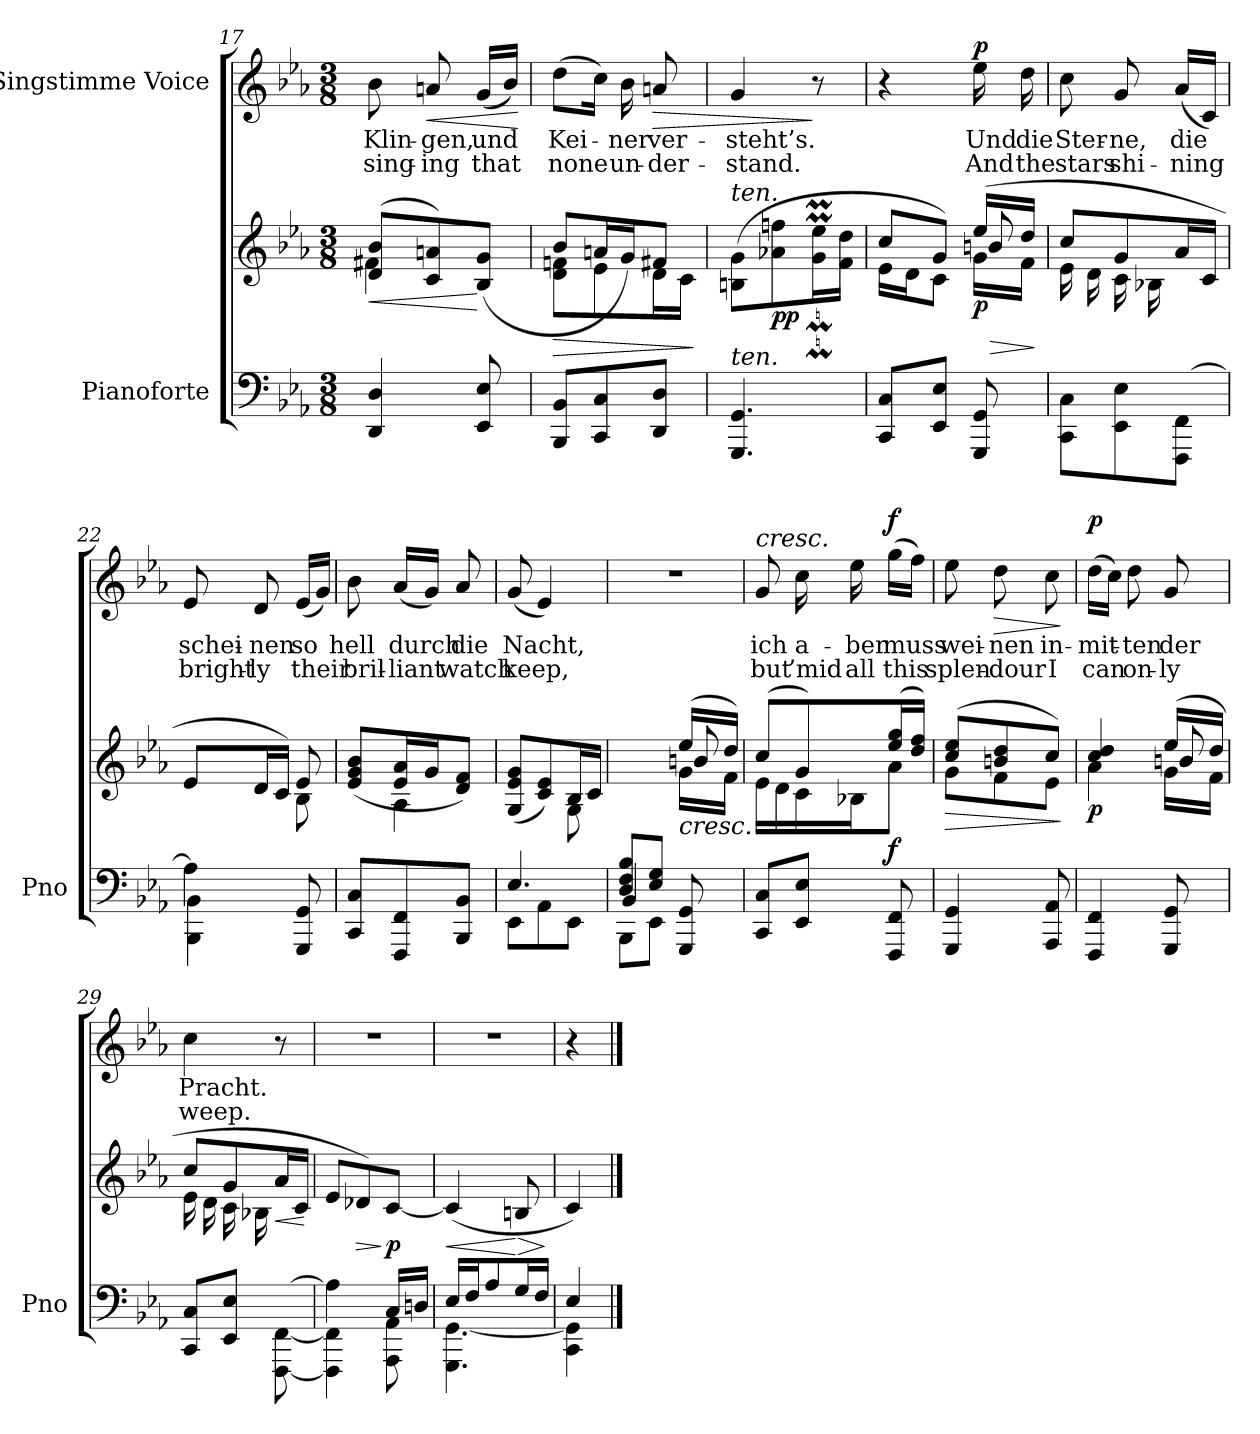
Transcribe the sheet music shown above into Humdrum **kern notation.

**kern	**kern	**dynam	**kern	**text	**text	**dynam
*part2	*part2	*part2	*part1	*part1	*part1	*part1
*staff3	*staff2	*staff2/3	*staff1	*staff1	*staff1	*staff1
*I"Pianoforte	*	*	*I"Singstimme Voice	*	*	*
*I'Pno	*	*	*	*	*	*
*clefF4	*clefG2	*	*clefG2	*	*	*
*k[b-e-a-]	*k[b-e-a-]	*	*k[b-e-a-]	*	*	*
*M3/8	*M3/8	*	*M3/8	*	*	*
=17	=17	=17	=17	=17	=17	=17
!	!	!LO:HP:b	!	!LO:LY:b	!LO:LY:b	!
*	*^	*	*	*	*	*
4DD/ 4D/	(8d/ 8b-/L	4f#X\	<	8b-\	Klin-	sing-	.
!	!	!	!	!	!LO:LY:b	!LO:LY:b	!LO:HP:b
.	8c/ 8an/)	.	.	8an/	-gen,	-ing	<
!	!	!	!	!	!LO:LY:b	!LO:LY:b	!
8EE-/ 8E-/	(>8B-/ 8g/J	8ryy	[	(16g/LL	und	that	.
.	.	.	.	16b-/JJ)	.	.	.
*	*v	*v	*	*	*	*	*
.	.	.	.	.	.	[
!!LO:LB:g=z
=18	=18	=18	=18	=18	=18	=18
!	!	!LO:HP:b	!	!LO:LY:b	!LO:LY:b	!
*	*^	*	*	*	*	*
8BBB-/ 8BB-/L	8b-/L	8d\ 8fn\L	>	(8dd\L	Kei-	none	.
8CC/ 8C/	16an/L	8e-\	.	16cc\Jk)	.	.	.
!	!	!	!	!	!LO:LY:b	!LO:LY:b	!
.	16g/J)	.	.	16b-\	-ner	un-	.
!	!	!	!	!	!LO:LY:b	!LO:LY:b	!LO:HP:b
8DD/ 8D/J	8f#X/J	16d\L	.	8an/	ver-	-der-	>
.	.	16c\JJ	.	.	.	.	.
*	*v	*v	*	*	*	*	*
.	.	]	.	.	.	.
=19	=19	=19	=19	=19	=19	=19
!	!LO:TX:a:i:t=ten.	!	!	!	!	!
!LO:TX:a:i:t=ten.	!	!	!	!	!	!
!	!	!	!	!LO:LY:b	!LO:LY:b	!
4.GGG/ 4.GG/	(8Bn\ 8g\L	.	4g/	-steht’s.	-stand.	.
!	!	!LO:DY:b	!	!	!	!
.	8a-X\ 8ffn\	pp	.	.	.	.
.	16g\M 16ee-\ML	.	8r	.	.	]
.	16f\ 16dd\JJ	.	.	.	.	.
=20	=20	=20	=20	=20	=20	=20
*	*^	*	*	*	*	*
*	*	*^	*	*	*	*	*
8CC/ 8C/L	8cc/L	16e-\LL	4ryy	.	4r	.	.	.
.	.	16d\J	.	.	.	.	.	.
8EE-/ 8E-/J	8g/J)	8c\J	.	.	.	.	.	.
!	!	!	!	!LO:HP:b	!	!LO:LY:b	!LO:LY:b	!
!	!	!	!	!LO:DY:n=1:b	!	!	!	!LO:DY:a
8GGG/ 8GG/	(16ee-/LL	16g\LL	8bn/	> p	16ee-\	Und	And	p
!	!	!	!	!	!	!LO:LY:b	!LO:LY:b	!
.	16dd/JJ	16f\JJ	.	.	16dd\	die	the	.
*	*v	*v	*v	*	*	*	*	*
.	.	]	.	.	.	.
=21	=21	=21	=21	=21	=21	=21
*^	*^	*	*	*	*	*
!	!	!	!	!	!	!LO:LY:b	!LO:LY:b	!
4ryy	8CC\ 8C\L	8cc/L	16e-\LL	.	8cc\	Ster-	stars	.
.	.	.	16d\	.	.	.	.	.
!	!	!	!	!	!	!LO:LY:b	!LO:LY:b	!
.	8EE-\ 8E-\	8g/	16c\	.	8g/	-ne,	shi-	.
.	.	.	16B-X\J	.	.	.	.	.
!	!	!	!	!	!	!LO:LY:b	!LO:LY:b	!
[8A-/J	8FFF\ 8FF\J	16a-/L	8ryy	.	(16a-/LL	die	-ning	.
.	.	16c/JJ	.	.	16c/JJ)	.	.	.
!!LO:LB:g=z
=22	=22	=22	=22	=22	=22	=22	=22	=22
!	!	!	!	!	!	!LO:LY:b	!LO:LY:b	!
4A-\]	4BBB-\ 4BB-\	8e-/L	4ryy	.	8e-/	schei-	bright-	.
!	!	!	!	!	!	!LO:LY:b	!LO:LY:b	!
.	.	16d/L	.	.	8d/	-nen	-ly	.
.	.	16c/JJ)	.	.	.	.	.	.
!	!	!	!	!	!	!LO:LY:b	!LO:LY:b	!
8ryy	8GGG/ 8GG/	8e-/	8B-\	.	(16e-/LL	so	their	.
.	.	.	.	.	16g/JJ)	.	.	.
*v	*v	*	*	*	*	*	*	*
=23	=23	=23	=23	=23	=23	=23	=23
!	!	!	!	!	!LO:LY:b	!LO:LY:b	!
8CC/ 8C/L	(8e-/ 8g/ 8b-/L	8ryy	.	8b-\	hell	bril-	.
!	!	!	!	!	!LO:LY:b	!LO:LY:b	!
8FFF/ 8FF/	16e-/ 16a-/L	4A-\	.	(16a-/LL	durch	-liant	.
.	16g/J	.	.	16g/JJ)	.	.	.
!	!	!	!	!	!LO:LY:b	!LO:LY:b	!
8BBB-/ 8BB-/J	8d/ 8f/J)	.	.	8a-/	die	watch	.
=24	=24	=24	=24	=24	=24	=24	=24
*^	*	*	*	*	*	*	*
!	!	!	!	!	!	!LO:LY:b	!LO:LY:b	!
4.E-/	8EE-\L	(8G/ 8e-/ 8g/L	4ryy	.	(8g/	Nacht,	keep,	.
.	8AA-\	8c/ 8e-/)	.	.	4e-/)	.	.	.
.	8EE-\J	16B-/L	8G\	.	.	.	.	.
.	.	16c/JJ	.	.	.	.	.	.
=25	=25	=25	=25	=25	=25	=25	=25	=25
*	*^	*	*^	*	*	*	*	*
8D/ 8F/ 8B-/L	4BB-/	8BBB-\L	4ryy	4ryy	4ryy	.	4.r	.	.	.
8E-/ 8G/J	.	8EE-\J	.	.	.	.	.	.	.	.
!	!	!	!LO:TX:b:i:t=cresc.	!	!	!	!	!	!	!
8ryy	8GGG/ 8GG/	8ryy	(16ee-/LL	16g\LL	8bn/	.	.	.	.	.
.	.	.	16dd/JJ)	16f\JJ	.	.	.	.	.	.
*v	*v	*v	*	*	*	*	*	*	*	*
*	*	*v	*v	*	*	*	*	*
=26	=26	=26	=26	=26	=26	=26	=26
!	!	!	!	!LO:TX:a:i:t=cresc.	!	!	!
!	!	!	!	!	!LO:LY:b	!LO:LY:b	!
8CC/ 8C/L	(8cc/L	16e-\LL	.	8g/	ich	but	.
.	.	16d\	.	.	.	.	.
!	!	!	!	!	!LO:LY:b	!LO:LY:b	!
8EE-/ 8E-/J	8g/)	16c\	.	16cc\	a-	’mid	.
!	!	!	!	!	!LO:LY:b	!LO:LY:b	!
.	.	16B-X\J	.	16ee-\	-ber	all	.
!	!	!	!LO:DY:b	!	!LO:LY:b	!LO:LY:b	!LO:DY:a
8FFF/ 8FF/	(16ee-/ 16gg/L	8a-\J	f	(16gg\LL	muss	this	f
.	16dd/ 16ff/JJ)	.	.	16ff\JJ)	.	.	.
!!LO:LB:g=z
=27	=27	=27	=27	=27	=27	=27	=27
!	!	!	!LO:HP:b	!	!LO:LY:b	!LO:LY:b	!
4GGG/ 4GG/	(8cc/ 8ee-/L	8g\L	>	8ee-\	wei-	splen-	.
!	!	!	!	!	!LO:LY:b	!LO:LY:b	!LO:HP:b
.	8bn/ 8dd/	8f\	.	8dd\	-nen	-dour	>
!	!	!	!	!	!LO:LY:b	!LO:LY:b	!
8AAA-/ 8AA-/	8cc/J)	8e-\J	.	8cc\	in-	I	.
*	*v	*v	*	*	*	*	*
.	.	]	.	.	.	]
=28	=28	=28	=28	=28	=28	=28
*	*^	*	*	*	*	*
*	*	*^	*	*	*	*	*
!	!	!	!	!LO:DY:b	!	!LO:LY:b	!LO:LY:b	!LO:DY:a
4FFF/ 4FF/	4cc/ 4dd/	4a-\	4ryy	p	(16dd\LL	-mit-	can	p
.	.	.	.	.	16cc\JJ)	.	.	.
!	!	!	!	!	!	!LO:LY:b	!LO:LY:b	!
.	.	.	.	.	8dd\	-ten	on-	.
!	!	!	!	!	!	!LO:LY:b	!LO:LY:b	!
8GGG/ 8GG/	(16ee-/LL	16g\LL	8bn/	.	8g/	der	-ly	.
.	16dd/JJ	16f\JJ	.	.	.	.	.	.
*	*	*v	*v	*	*	*	*	*
=29	=29	=29	=29	=29	=29	=29	=29
*^	*	*	*	*	*	*	*
!	!	!	!	!	!	!LO:LY:b	!LO:LY:b	!
4ryy	8CC/ 8C/L	8cc/L	16e-\LL	.	4cc\	Pracht.	weep.	.
.	.	.	16d\	.	.	.	.	.
.	8EE-/ 8E-/J	8g/	16c\	.	.	.	.	.
.	.	.	16B-X\J	.	.	.	.	.
!	!	!	!	!LO:HP:b	!	!	!	!
[8A-/J	[8FFF\ [8FF\	16a-/L	8ryy	<	8r	.	.	.
.	.	16c/JJ	.	.	.	.	.	.
*v	*v	*	*	*	*	*	*	*
*	*v	*v	*	*	*	*	*
.	.	[	.	.	.	.
=30	=30	=30	=30	=30	=30	=30
*^	*	*	*	*	*	*
*	*^	*	*	*	*	*	*
4A-\]	4ryy	4FFF\] 4FF\]	8e-/L	.	4.r	.	.	.
!	!	!	!	!LO:HP:b	!	!	!	!
.	.	.	8d-X/)	>	.	.	.	.
!	!	!	!	!LO:DY:n=1:b	!	!	!	!
8ryy	16C/LL	8AAA-\ 8AA-\	[8c/J	] p	.	.	.	.
.	16Dn/JJ	.	.	.	.	.	.	.
*	*v	*v	*	*	*	*	*	*
=31	=31	=31	=31	=31	=31	=31	=31
!	!	!	!LO:HP:b	!	!	!	!
16E-/LL	4.GGG\ [4.GG\	(>4c/]	<	4.r	.	.	.
16F/J	.	.	.	.	.	.	.
8A-/	.	.	.	.	.	.	.
!	!	!	!LO:HP:n=1:b	!	!	!	!
16G/L	.	8Bn/	[ >	.	.	.	.
16F/JJ	.	.	.	.	.	.	.
*v	*v	*	*	*	*	*	*
.	.	]	.	.	.	.
=32	=32	=32	=32	=32	=32	=32
*^	*	*	*	*	*	*
4E-/	4CC\ 4GG\]	4c/)	.	4r	.	.	.
*v	*v	*	*	*	*	*	*
==	==	==	==	==	==	==
*-	*-	*-	*-	*-	*-	*-
